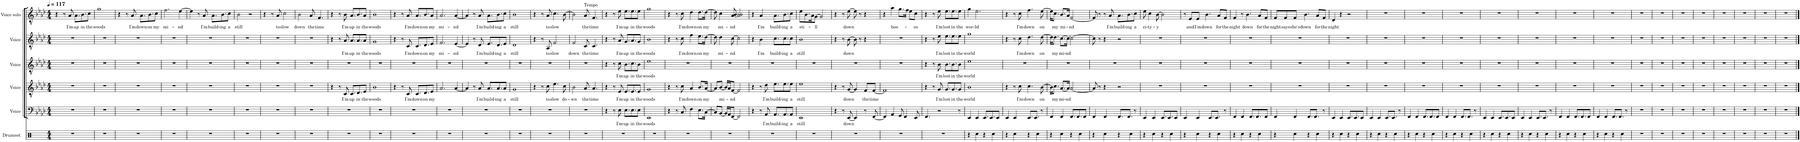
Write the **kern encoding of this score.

**kern	**kern	**text	**kern	**text	**kern	**text	**kern	**text	**kern	**text
*part6	*part5	*part5	*part4	*part4	*part3	*part3	*part2	*part2	*part1	*part1
*staff6	*staff5	*staff5	*staff4	*staff4	*staff3	*staff3	*staff2	*staff2	*staff1	*staff1
*I"Drumset	*I"Voice	*	*I"Voice	*	*I"Voice	*	*I"Voice	*	*I"Voice solo	*
*I'D. Set	*I'Vo.	*	*I'Vo.	*	*I'Vo.	*	*I'Vo.	*	*I'Vo. solo	*
*clefX	*clefF4	*	*clefGv2	*	*clefGv2	*	*clefGv2	*	*clefGv2	*
*k[]	*k[b-e-a-d-]	*	*k[b-e-a-d-]	*	*k[b-e-a-d-]	*	*k[b-e-a-d-]	*	*k[b-e-a-d-]	*
*M4/4	*M4/4	*	*M4/4	*	*M4/4	*	*M4/4	*	*M4/4	*
*MM117	*MM117	*	*MM117	*	*MM117	*	*MM117	*	*MM117	*
=1	=1	=1	=1	=1	=1	=1	=1	=1	=1	=1
1r	1r	.	1r	.	1r	.	1r	.	4r	.
.	.	.	.	.	.	.	.	.	8r	.
!	!	!	!	!	!	!	!	!	!	!LO:LY:b
.	.	.	.	.	.	.	.	.	8A-/	I'm
!	!	!	!	!	!	!	!	!	!	!LO:LY:b
.	.	.	.	.	.	.	.	.	8.A-\L	up
!	!	!	!	!	!	!	!	!	!	!LO:LY:b
.	.	.	.	.	.	.	.	.	8.B-\	in
!	!	!	!	!	!	!	!	!	!	!LO:LY:b
.	.	.	.	.	.	.	.	.	8c\J	the
=2	=2	=2	=2	=2	=2	=2	=2	=2	=2	=2
!	!	!	!	!	!	!	!	!	!	!LO:LY:b
1r	1r	.	1r	.	1r	.	1r	.	1g	woods
=3	=3	=3	=3	=3	=3	=3	=3	=3	=3	=3
1r	1r	.	1r	.	1r	.	1r	.	4r	.
.	.	.	.	.	.	.	.	.	8r	.
!	!	!	!	!	!	!	!	!	!	!LO:LY:b
.	.	.	.	.	.	.	.	.	8A-/	I'm
!	!	!	!	!	!	!	!	!	!	!LO:LY:b
.	.	.	.	.	.	.	.	.	8.A-\L	down
!	!	!	!	!	!	!	!	!	!	!LO:LY:b
.	.	.	.	.	.	.	.	.	8.B-\	on
!	!	!	!	!	!	!	!	!	!	!LO:LY:b
.	.	.	.	.	.	.	.	.	8c\J	my
=4	=4	=4	=4	=4	=4	=4	=4	=4	=4	=4
!	!	!	!	!	!	!	!	!	!	!LO:LY:b
1r	1r	.	1r	.	1r	.	1r	.	2.f\	mi-
!	!	!	!	!	!	!	!	!	!	!LO:LY:b
.	.	.	.	.	.	.	.	.	[4e-\	-nd
=5	=5	=5	=5	=5	=5	=5	=5	=5	=5	=5
1r	1r	.	1r	.	1r	.	1r	.	4e-\]	.
.	.	.	.	.	.	.	.	.	8r	.
!	!	!	!	!	!	!	!	!	!	!LO:LY:b
.	.	.	.	.	.	.	.	.	8A-/	I'm
!	!	!	!	!	!	!	!	!	!	!LO:LY:b
.	.	.	.	.	.	.	.	.	8.A-\L	build-
!	!	!	!	!	!	!	!	!	!	!LO:LY:b
.	.	.	.	.	.	.	.	.	8.B-\	-ing
!	!	!	!	!	!	!	!	!	!	!LO:LY:b
.	.	.	.	.	.	.	.	.	8c\J	a
=6	=6	=6	=6	=6	=6	=6	=6	=6	=6	=6
!	!	!	!	!	!	!	!	!	!	!LO:LY:b
1r	1r	.	1r	.	1r	.	1r	.	2B-\	still
.	.	.	.	.	.	.	.	.	2r	.
=7	=7	=7	=7	=7	=7	=7	=7	=7	=7	=7
1r	1r	.	1r	.	1r	.	1r	.	4r	.
.	.	.	.	.	.	.	.	.	8r	.
!	!	!	!	!	!	!	!	!	!	!LO:LY:b
.	.	.	.	.	.	.	.	.	8A-/	to
!	!	!	!	!	!	!	!	!	!	!LO:LY:b
.	.	.	.	.	.	.	.	.	2c\	slow
=8	=8	=8	=8	=8	=8	=8	=8	=8	=8	=8
!	!	!	!	!	!	!	!	!	!	!LO:LY:b
1r	1r	.	1r	.	1r	.	1r	.	2B-\	down
!	!	!	!	!	!	!	!	!	!	!LO:LY:b
.	.	.	.	.	.	.	.	.	8A-/	the
!	!	!	!	!	!	!	!	!	!	!LO:LY:b
.	.	.	.	.	.	.	.	.	4.F/	time
=9	=9	=9	=9	=9	=9	=9	=9	=9	=9	=9
1r	1r	.	4r	.	1r	.	4r	.	4r	.
.	.	.	8r	.	.	.	8r	.	8r	.
!	!	!	!	!LO:LY:b	!	!	!	!LO:LY:b	!	!LO:LY:b
.	.	.	8C/	I'm	.	.	8A-/	I'm	8B-\	I'm
!	!	!	!	!LO:LY:b	!	!	!	!LO:LY:b	!	!LO:LY:b
.	.	.	8.C/L	up	.	.	8.A-/L	up	8.A-/L	up
!	!	!	!	!LO:LY:b	!	!	!	!LO:LY:b	!	!LO:LY:b
.	.	.	8.D-/	in	.	.	8.A-/	in	8.B-/	in
!	!	!	!	!LO:LY:b	!	!	!	!LO:LY:b	!	!LO:LY:b
.	.	.	8E-/J	the	.	.	8A-/J	the	8A-/J	the
=10	=10	=10	=10	=10	=10	=10	=10	=10	=10	=10
!	!	!	!	!LO:LY:b	!	!	!	!LO:LY:b	!	!LO:LY:b
1r	1r	.	1B-	woods	1r	.	1G	woods	1B-	woods
=11	=11	=11	=11	=11	=11	=11	=11	=11	=11	=11
1r	1r	.	4r	.	1r	.	4r	.	4r	.
.	.	.	8r	.	.	.	8r	.	8r	.
!	!	!	!	!LO:LY:b	!	!	!	!LO:LY:b	!	!LO:LY:b
.	.	.	8C/	I'm	.	.	8C/	I'm	8A-/	I'm
!	!	!	!	!LO:LY:b	!	!	!	!LO:LY:b	!	!LO:LY:b
.	.	.	8.C/L	down	.	.	8.C/L	down	8.A-/L	down
!	!	!	!	!LO:LY:b	!	!	!	!LO:LY:b	!	!LO:LY:b
.	.	.	8.D-/	on	.	.	8.D-/	on	8.B-/	on
!	!	!	!	!LO:LY:b	!	!	!	!LO:LY:b	!	!LO:LY:b
.	.	.	8E-/J	my	.	.	8E-/J	my	8A-/J	my
=12	=12	=12	=12	=12	=12	=12	=12	=12	=12	=12
!	!	!	!	!	!	!	!	!LO:LY:b	!	!LO:LY:b
1r	1r	.	2.A-/	.	1r	.	2.F/	mi-	2.A-/	mi-
!	!	!	!	!	!	!	!	!LO:LY:b	!	!LO:LY:b
.	.	.	[4A-/	.	.	.	[4E-/	-nd	[4A-/	-nd
=13	=13	=13	=13	=13	=13	=13	=13	=13	=13	=13
1r	1r	.	4A-/]	.	1r	.	4E-/]	.	4A-/]	.
.	.	.	8r	.	.	.	8r	.	8r	.
!	!	!	!	!LO:LY:b	!	!	!	!LO:LY:b	!	!LO:LY:b
.	.	.	8A-/	I'm	.	.	8D-/	I'm	8A-/	I'm
!	!	!	!	!LO:LY:b	!	!	!	!LO:LY:b	!	!LO:LY:b
.	.	.	8.A-/L	build-	.	.	8.E-/L	build-	8.A-\L	build-
!	!	!	!	!LO:LY:b	!	!	!	!LO:LY:b	!	!LO:LY:b
.	.	.	8.A-/	-ing	.	.	8.D-/	-ing	8.B-\	-ing
!	!	!	!	!LO:LY:b	!	!	!	!LO:LY:b	!	!LO:LY:b
.	.	.	8A-/J	a	.	.	8E-/J	a	8c\J	a
=14	=14	=14	=14	=14	=14	=14	=14	=14	=14	=14
!	!	!	!	!LO:LY:b	!	!	!	!LO:LY:b	!	!LO:LY:b
1r	1r	.	1G	still	1r	.	1D-	still	1B-	still
=15	=15	=15	=15	=15	=15	=15	=15	=15	=15	=15
1r	1r	.	4r	.	1r	.	4r	.	4r	.
.	.	.	8r	.	.	.	8r	.	8r	.
!	!	!	!	!LO:LY:b	!	!	!	!LO:LY:b	!	!LO:LY:b
.	.	.	8c\	to	.	.	8AA-/	to	8A-/	to
!	!	!	!	!LO:LY:b	!	!	!	!LO:LY:b	!	!LO:LY:b
.	.	.	4.e-\	slow	.	.	2F/	slow	4.c\	slow
!	!	!	!	!LO:LY:b	!	!	!	!	!	!
.	.	.	8c\	do-	.	.	.	.	[8B-\	.
=16	=16	=16	=16	=16	=16	=16	=16	=16	=16	=16
!	!	!	!	!LO:LY:b	!	!	!	!LO:LY:b	!	!
1r	1r	.	2B-\	-wn	1r	.	2F/	down	2B-\]	.
!	!	!	!	!	!	!	!	!	!LO:TX:a:t=Tempo	!
!	!	!	!	!LO:LY:b	!	!	!	!LO:LY:b	!	!LO:LY:b
.	.	.	8A-/	the	.	.	8C/	the	8A-/	the
!	!	!	!	!LO:LY:b	!	!	!	!LO:LY:b	!	!LO:LY:b
.	.	.	4.A-/	time	.	.	4.C/	time	4.F/	time
=17	=17	=17	=17	=17	=17	=17	=17	=17	=17	=17
1r	4r	.	4r	.	4r	.	4r	.	4r	.
.	8r	.	8r	.	8r	.	8r	.	8r	.
!	!	!LO:LY:b	!	!LO:LY:b	!	!LO:LY:b	!	!LO:LY:b	!	!LO:LY:b
.	8E-\	I'm	8E-/	I'm	8c\	I'm	8A-/	I'm	8e-\	I'm
!	!	!LO:LY:b	!	!LO:LY:b	!	!LO:LY:b	!	!LO:LY:b	!	!LO:LY:b
.	8.E-\L	up	8.E-/L	up	8.B-\L	up	8.G/L	up	8.e-\L	up
!	!	!LO:LY:b	!	!LO:LY:b	!	!LO:LY:b	!	!LO:LY:b	!	!LO:LY:b
.	8.E-\	in	8.E-/	in	8.c\	in	8.A-/	in	8.e-\	in
!	!	!LO:LY:b	!	!LO:LY:b	!	!LO:LY:b	!	!LO:LY:b	!	!LO:LY:b
.	8E-\J	the	8E-/J	the	8B-\J	the	8G/J	the	8e-\J	the
=18	=18	=18	=18	=18	=18	=18	=18	=18	=18	=18
!	!	!LO:LY:b	!	!LO:LY:b	!	!LO:LY:b	!	!LO:LY:b	!	!LO:LY:b
1r	1EE-	woods	1G	woods	1e-	woods	1B-	woods	1g	woods
=19	=19	=19	=19	=19	=19	=19	=19	=19	=19	=19
1r	4r	.	4r	.	1r	.	4r	.	4r	.
.	8r	.	8r	.	.	.	8r	.	8r	.
!	!	!	!	!LO:LY:b	!	!	!	!LO:LY:b	!	!LO:LY:b
.	8C/	.	8c\	I'm	.	.	8c\	I'm	8c\	I'm
!	!	!	!	!LO:LY:b	!	!	!	!LO:LY:b	!	!LO:LY:b
.	4F\	.	4A-/	down	.	.	4f\	down	4d-\	down
!	!	!	!	!LO:LY:b	!	!	!	!LO:LY:b	!	!LO:LY:b
.	8.E-\L	.	8.B-/L	on	.	.	8.e-\L	on	8.d-\L	on
!	!	!	!	!LO:LY:b	!	!	!	!LO:LY:b	!	!LO:LY:b
.	[16C\Jk	.	[16A-/Jk	my	.	.	[16d-\Jk	my	[16d-\Jk	my
=20	=20	=20	=20	=20	=20	=20	=20	=20	=20	=20
1r	8C/L]	.	8A-/L]	.	1r	.	8d-\]	.	8d-\]	.
!	!	!	!	!LO:LY:b	!	!	!	!LO:LY:b	!	!LO:LY:b
.	[8BB-/J	.	[8B-/J	mi-	.	.	4d-\	mi-	4c\	mi-
.	16BB-/LL]	.	16B-/LL]	.	.	.	.	.	.	.
.	16AA-/J	.	16A-/J	.	.	.	.	.	.	.
!	!	!	!	!LO:LY:b	!	!	!	!LO:LY:b	!	!LO:LY:b
.	[8FF/J	.	[8F/J	-nd	.	.	[8c\	-nd	[8A-/ [8B-/	-nd
.	2FF/]	.	2F/]	.	.	.	2c\]	.	2A-/] 2B-/]	.
=21	=21	=21	=21	=21	=21	=21	=21	=21	=21	=21
1r	4r	.	4r	.	1r	.	4r	.	4r	.
!	!	!	!	!	!	!	!	!LO:LY:b	!	!LO:LY:b
.	8r	.	8r	.	.	.	4B-\	I'm	4A-/	I'm
!	!	!LO:LY:b	!	!LO:LY:b	!	!	!	!	!	!
.	8AA-/	I'm	8d-\	I'm	.	.	.	.	.	.
!	!	!LO:LY:b	!	!LO:LY:b	!	!	!	!LO:LY:b	!	!LO:LY:b
.	8.AA-/L	build-	8.e-\L	build-	.	.	8.c\L	build-	8.A-\L	build-
!	!	!LO:LY:b	!	!LO:LY:b	!	!	!	!LO:LY:b	!	!LO:LY:b
.	8.AA-/	-ing	8.e-\	-ing	.	.	8.c\	-ing	8.B-\	-ing
!	!	!LO:LY:b	!	!LO:LY:b	!	!	!	!LO:LY:b	!	!LO:LY:b
.	8AA-/J	a	8e-\J	a	.	.	8c\J	a	8c\J	a
=22	=22	=22	=22	=22	=22	=22	=22	=22	=22	=22
!	!	!LO:LY:b	!	!LO:LY:b	!	!	!	!LO:LY:b	!	!LO:LY:b
1r	1EE-	still	1e-	still	1r	.	1B-	still	8e-\L	sti-
.	.	.	.	.	.	.	.	.	8.B-\	.
.	.	.	.	.	.	.	.	.	16A-\K	.
!	!	!	!	!	!	!	!	!	!	!LO:LY:b
.	.	.	.	.	.	.	.	.	[8G\J	-ll
.	.	.	.	.	.	.	.	.	2G/]	.
=23	=23	=23	=23	=23	=23	=23	=23	=23	=23	=23
1r	4r	.	4r	.	1r	.	4r	.	4r	.
.	8r	.	8r	.	.	.	8r	.	8r	.
!	!	!LO:LY:b	!	!LO:LY:b	!	!	!	!LO:LY:b	!	!LO:LY:b
.	[8EE-/	down	[8G/	down	.	.	[8B-\	down	[8e-\	down
.	4EE-/]	.	4G/]	.	.	.	8B-\]	.	8e-\]	.
.	.	.	.	.	.	.	8r	.	8r	.
!	!	!	!	!LO:LY:b	!	!	!	!	!	!
.	8r	.	8F/L	the	.	.	4r	.	4r	.
!	!	!	!	!LO:LY:b	!	!	!	!	!	!
.	[8FF/	.	[8F/J	time	.	.	.	.	.	.
=24	=24	=24	=24	=24	=24	=24	=24	=24	=24	=24
1r	4FF/]	.	1F]	.	1r	.	1r	.	4r	.
!	!	!	!	!	!	!	!	!	!	!LO:LY:b
.	4AA-/	.	.	.	.	.	.	.	4a-\	hoo-
.	8GG/	.	.	.	.	.	.	.	8.g\L	.
.	4FF/	.	.	.	.	.	.	.	.	.
.	.	.	.	.	.	.	.	.	16f\Jk	.
.	.	.	.	.	.	.	.	.	8e-\L	.
!	!	!	!	!	!	!	!	!	!	!LO:LY:b
.	8EE-/	.	.	.	.	.	.	.	8c\J	-oo
=25	=25	=25	=25	=25	=25	=25	=25	=25	=25	=25
1r	4.FF/	.	4r	.	4r	.	4r	.	4r	.
.	.	.	8r	.	8r	.	8r	.	8r	.
!	!	!	!	!LO:LY:b	!	!LO:LY:b	!	!LO:LY:b	!	!LO:LY:b
.	2r	.	8G/	I'm	8B-\	I'm	8e-\	I'm	8e-\	I'm
!	!	!	!	!LO:LY:b	!	!LO:LY:b	!	!LO:LY:b	!	!LO:LY:b
.	.	.	8.G/L	lost	8.B-\L	lost	8.e-\L	lost	8.e-\L	lost
!	!	!	!	!LO:LY:b	!	!LO:LY:b	!	!LO:LY:b	!	!LO:LY:b
.	.	.	8.G/	in	8.B-\	in	8.e-\	in	8.e-\	in
!	!	!	!	!LO:LY:b	!	!LO:LY:b	!	!LO:LY:b	!	!LO:LY:b
.	8r	.	8G/J	the	8B-\J	the	8e-\J	the	8e-\J	the
=26	=26	=26	=26	=26	=26	=26	=26	=26	=26	=26
!	!	!	!	!LO:LY:b	!	!LO:LY:b	!	!LO:LY:b	!	!LO:LY:b
4r	4EE-/	.	1B-	world	1e-	world	1g	world	4g\	wor-
!	!	!	!	!	!	!	!	!	!	!LO:LY:b
4Rcc\	4EE-/	.	.	.	.	.	.	.	2.e-\	-ld
4r	8.EE-/L	.	.	.	.	.	.	.	.	.
.	8.EE-/	.	.	.	.	.	.	.	.	.
4Rcc\	.	.	.	.	.	.	.	.	.	.
.	8EE-/J	.	.	.	.	.	.	.	.	.
=27	=27	=27	=27	=27	=27	=27	=27	=27	=27	=27
4r	4EE-/	.	4r	.	1r	.	4r	.	4r	.
4Rcc\	4EE-/	.	8r	.	.	.	8r	.	8r	.
!	!	!	!	!LO:LY:b	!	!	!	!LO:LY:b	!	!LO:LY:b
.	.	.	8c\	I'm	.	.	8c\	I'm	8c\	I'm
!	!	!	!	!LO:LY:b	!	!	!	!LO:LY:b	!	!LO:LY:b
4r	8.EE-/L	.	4.c\	down	.	.	4.d-\	down	4.f\	down
.	8.EE-/J	.	.	.	.	.	.	.	.	.
4Rcc\	.	.	.	.	.	.	.	.	.	.
!	!	!	!	!LO:LY:b	!	!	!	!LO:LY:b	!	!LO:LY:b
.	8r	.	[8B-\	on	.	.	[8d-\	on	[8e-\	on
=28	=28	=28	=28	=28	=28	=28	=28	=28	=28	=28
4r	4FF/	.	16B-\KL]	.	1r	.	16d-\KL]	.	16e-\KL]	.
!	!	!	!	!LO:LY:b	!	!	!	!LO:LY:b	!	!LO:LY:b
.	.	.	8.c\J	my	.	.	8.d-\J	my	8.c\J	my
!	!	!	!	!LO:LY:b	!	!	!	!LO:LY:b	!	!LO:LY:b
4Rcc\	4FF/	.	[8.A-/L	mi-	.	.	[8.c\L	mi-	8.B-/L	mi-
!	!	!	!	!LO:LY:b	!	!	!	!LO:LY:b	!	!
.	.	.	16A-/Jk]	-nd	.	.	16c\Jk_	-nd	16A-/Jk	.
!	!	!	!	!	!	!	!	!	!	!LO:LY:b
4r	8.FF/L	.	[2A-/	.	.	.	2c\_	.	[2F/	-nd
.	8.FF/	.	.	.	.	.	.	.	.	.
4Rcc\	.	.	.	.	.	.	.	.	.	.
.	8FF/J	.	.	.	.	.	.	.	.	.
=29	=29	=29	=29	=29	=29	=29	=29	=29	=29	=29
4r	4FF/	.	8A-/]	.	1r	.	8c\]	.	8F/]	.
.	.	.	8r	.	.	.	8r	.	8r	.
4Rcc\	4FF/	.	4r	.	.	.	4r	.	8r	.
!	!	!	!	!	!	!	!	!	!	!LO:LY:b
.	.	.	.	.	.	.	.	.	8A-/	I'm
!	!	!	!	!	!	!	!	!	!	!LO:LY:b
4r	8.FF/L	.	2r	.	.	.	2r	.	8.A-\L	build-
!	!	!	!	!	!	!	!	!	!	!LO:LY:b
.	8.FF/J	.	.	.	.	.	.	.	8.B-\	-ing
4Rcc\	.	.	.	.	.	.	.	.	.	.
!	!	!	!	!	!	!	!	!	!	!LO:LY:b
.	8r	.	.	.	.	.	.	.	8c\J	a
=30	=30	=30	=30	=30	=30	=30	=30	=30	=30	=30
!	!	!	!	!	!	!	!	!	!	!LO:LY:b
4r	4EE-/	.	1r	.	1r	.	1r	.	8e-\	ci-
!	!	!	!	!	!	!	!	!	!	!LO:LY:b
.	.	.	.	.	.	.	.	.	4c\	-ty-
4Rcc\	4EE-/	.	.	.	.	.	.	.	.	.
!	!	!	!	!	!	!	!	!	!	!LO:LY:b
.	.	.	.	.	.	.	.	.	[8B-\	-y
4r	8.EE-/L	.	.	.	.	.	.	.	2B-\]	.
.	8.EE-/	.	.	.	.	.	.	.	.	.
4Rcc\	.	.	.	.	.	.	.	.	.	.
.	8EE-/J	.	.	.	.	.	.	.	.	.
=31	=31	=31	=31	=31	=31	=31	=31	=31	=31	=31
4r	4EE-/	.	1r	.	1r	.	1r	.	8r	.
!	!	!	!	!	!	!	!	!	!	!LO:LY:b
.	.	.	.	.	.	.	.	.	8E-/L	and
!	!	!	!	!	!	!	!	!	!	!LO:LY:b
4Rcc\	4EE-/	.	.	.	.	.	.	.	8E-/J	I'm
!	!	!	!	!	!	!	!	!	!	!LO:LY:b
.	.	.	.	.	.	.	.	.	4.B-\	down
4r	8.EE-/L	.	.	.	.	.	.	.	.	.
.	8.EE-/J	.	.	.	.	.	.	.	.	.
!	!	!	!	!	!	!	!	!	!	!LO:LY:b
4Rcc\	.	.	.	.	.	.	.	.	8A-/L	for
!	!	!	!	!	!	!	!	!	!	!LO:LY:b
.	8r	.	.	.	.	.	.	.	8F/J	the
=32	=32	=32	=32	=32	=32	=32	=32	=32	=32	=32
!	!	!	!	!	!	!	!	!	!	!LO:LY:b
4r	4FF/	.	1r	.	1r	.	1r	.	4F/	night
4Rcc\	4FF/	.	.	.	.	.	.	.	8r	.
!	!	!	!	!	!	!	!	!	!	!LO:LY:b
.	.	.	.	.	.	.	.	.	4.B-\	down
4r	8.FF/L	.	.	.	.	.	.	.	.	.
.	8.FF/	.	.	.	.	.	.	.	.	.
!	!	!	!	!	!	!	!	!	!	!LO:LY:b
4Rcc\	.	.	.	.	.	.	.	.	8A-/L	for
!	!	!	!	!	!	!	!	!	!	!LO:LY:b
.	8FF/J	.	.	.	.	.	.	.	8F/J	the
=33	=33	=33	=33	=33	=33	=33	=33	=33	=33	=33
!	!	!	!	!	!	!	!	!	!	!LO:LY:b
4r	4FF/	.	1r	.	1r	.	1r	.	8F/L	night
!	!	!	!	!	!	!	!	!	!	!LO:LY:b
.	.	.	.	.	.	.	.	.	8F/	says
!	!	!	!	!	!	!	!	!	!	!LO:LY:b
4Rcc\	4FF/	.	.	.	.	.	.	.	8F/J	she's
!	!	!	!	!	!	!	!	!	!	!LO:LY:b
.	.	.	.	.	.	.	.	.	4.B-\	down
4r	8.FF/L	.	.	.	.	.	.	.	.	.
.	8.FF/J	.	.	.	.	.	.	.	.	.
!	!	!	!	!	!	!	!	!	!	!LO:LY:b
4Rcc\	.	.	.	.	.	.	.	.	8A-/L	for
!	!	!	!	!	!	!	!	!	!	!LO:LY:b
.	8r	.	.	.	.	.	.	.	8F/J	the
=34	=34	=34	=34	=34	=34	=34	=34	=34	=34	=34
!	!	!	!	!	!	!	!	!	!	!LO:LY:b
4r	4EE-/	.	1r	.	1r	.	1r	.	4D-/	night
4Rcc\	4EE-/	.	.	.	.	.	.	.	4r	.
4r	8.EE-/L	.	.	.	.	.	.	.	2r	.
.	8.EE-/	.	.	.	.	.	.	.	.	.
4Rcc\	.	.	.	.	.	.	.	.	.	.
.	8EE-/J	.	.	.	.	.	.	.	.	.
=35	=35	=35	=35	=35	=35	=35	=35	=35	=35	=35
4r	4EE-/	.	1r	.	1r	.	1r	.	1r	.
4Rcc\	4EE-/	.	.	.	.	.	.	.	.	.
4r	8.EE-/L	.	.	.	.	.	.	.	.	.
.	8.EE-/J	.	.	.	.	.	.	.	.	.
4Rcc\	.	.	.	.	.	.	.	.	.	.
.	8r	.	.	.	.	.	.	.	.	.
=36	=36	=36	=36	=36	=36	=36	=36	=36	=36	=36
4r	4FF/	.	1r	.	1r	.	1r	.	1r	.
4Rcc\	4FF/	.	.	.	.	.	.	.	.	.
4r	8.FF/L	.	.	.	.	.	.	.	.	.
.	8.FF/	.	.	.	.	.	.	.	.	.
4Rcc\	.	.	.	.	.	.	.	.	.	.
.	8FF/J	.	.	.	.	.	.	.	.	.
=37	=37	=37	=37	=37	=37	=37	=37	=37	=37	=37
4r	4FF/	.	1r	.	1r	.	1r	.	1r	.
4Rcc\	4FF/	.	.	.	.	.	.	.	.	.
4r	8.FF/L	.	.	.	.	.	.	.	.	.
.	8.FF/J	.	.	.	.	.	.	.	.	.
4Rcc\	.	.	.	.	.	.	.	.	.	.
.	8r	.	.	.	.	.	.	.	.	.
=38	=38	=38	=38	=38	=38	=38	=38	=38	=38	=38
4r	4EE-/	.	1r	.	1r	.	1r	.	1r	.
4Rcc\	4EE-/	.	.	.	.	.	.	.	.	.
4r	8.EE-/L	.	.	.	.	.	.	.	.	.
.	8.EE-/	.	.	.	.	.	.	.	.	.
4Rcc\	.	.	.	.	.	.	.	.	.	.
.	8EE-/J	.	.	.	.	.	.	.	.	.
=39	=39	=39	=39	=39	=39	=39	=39	=39	=39	=39
4r	4EE-/	.	1r	.	1r	.	1r	.	1r	.
4Rcc\	4EE-/	.	.	.	.	.	.	.	.	.
4r	8.EE-/L	.	.	.	.	.	.	.	.	.
.	8.EE-/J	.	.	.	.	.	.	.	.	.
4Rcc\	.	.	.	.	.	.	.	.	.	.
.	8r	.	.	.	.	.	.	.	.	.
=40	=40	=40	=40	=40	=40	=40	=40	=40	=40	=40
4r	4FF/	.	1r	.	1r	.	1r	.	1r	.
4Rcc\	4FF/	.	.	.	.	.	.	.	.	.
4r	8.FF/L	.	.	.	.	.	.	.	.	.
.	8.FF/	.	.	.	.	.	.	.	.	.
4Rcc\	.	.	.	.	.	.	.	.	.	.
.	8FF/J	.	.	.	.	.	.	.	.	.
=41	=41	=41	=41	=41	=41	=41	=41	=41	=41	=41
4r	4FF/	.	1r	.	1r	.	1r	.	1r	.
4Rcc\	4FF/	.	.	.	.	.	.	.	.	.
4r	8.FF/L	.	.	.	.	.	.	.	.	.
.	8.FF/J	.	.	.	.	.	.	.	.	.
4Rcc\	.	.	.	.	.	.	.	.	.	.
.	8r	.	.	.	.	.	.	.	.	.
=42	=42	=42	=42	=42	=42	=42	=42	=42	=42	=42
1r	1r	.	1r	.	1r	.	1r	.	1r	.
=43	=43	=43	=43	=43	=43	=43	=43	=43	=43	=43
1r	1r	.	1r	.	1r	.	1r	.	1r	.
=44	=44	=44	=44	=44	=44	=44	=44	=44	=44	=44
1r	1r	.	1r	.	1r	.	1r	.	1r	.
=45	=45	=45	=45	=45	=45	=45	=45	=45	=45	=45
1r	1r	.	1r	.	1r	.	1r	.	1r	.
=46	=46	=46	=46	=46	=46	=46	=46	=46	=46	=46
1r	1r	.	1r	.	1r	.	1r	.	1r	.
=47	=47	=47	=47	=47	=47	=47	=47	=47	=47	=47
1r	1r	.	1r	.	1r	.	1r	.	1r	.
=48	=48	=48	=48	=48	=48	=48	=48	=48	=48	=48
1r	1r	.	1r	.	1r	.	1r	.	1r	.
=49	=49	=49	=49	=49	=49	=49	=49	=49	=49	=49
1r	1r	.	1r	.	1r	.	1r	.	1r	.
==	==	==	==	==	==	==	==	==	==	==
*-	*-	*-	*-	*-	*-	*-	*-	*-	*-	*-
